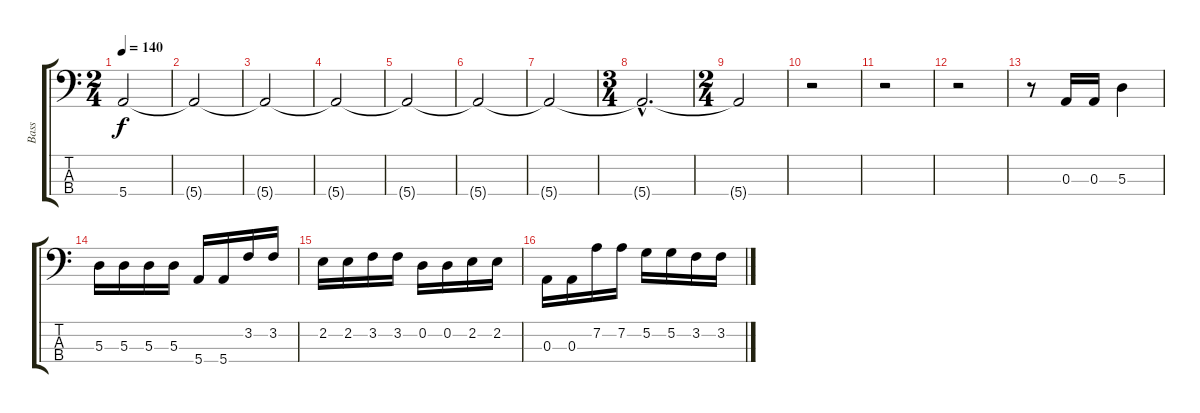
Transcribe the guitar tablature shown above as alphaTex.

\track ("Bass" "Bass") {instrument electricbassfinger}
\staff {score tabs}
\tuning (G2 D2 A1 E1) {hide}
\ts (2 4)
\tempo 140
\clef f4
\ks c
5.4.2{dy f instrument electricbassfinger} |
5.4{t}.2 |
5.4{t}.2 |
5.4{t}.2 |
5.4{t}.2 |
5.4{t}.2 |
5.4{t}.2 |
\ts (3 4)
5.4{hac t}.2{d} |
\ts (2 4)
5.4{t}.2 |
r.2 |
r.2 |
r.2 |
r.8 0.3.16 0.3.16 5.3.4 |
5.3.16 5.3.16 5.3.16 5.3.16 5.4.16 5.4.16 3.2.16 3.2.16 |
2.2.16 2.2.16 3.2.16 3.2.16 0.2.16 0.2.16 2.2.16 2.2.16 |
0.3.16 0.3.16 7.2.16 7.2.16 5.2.16 5.2.16 3.2.16 3.2.16
